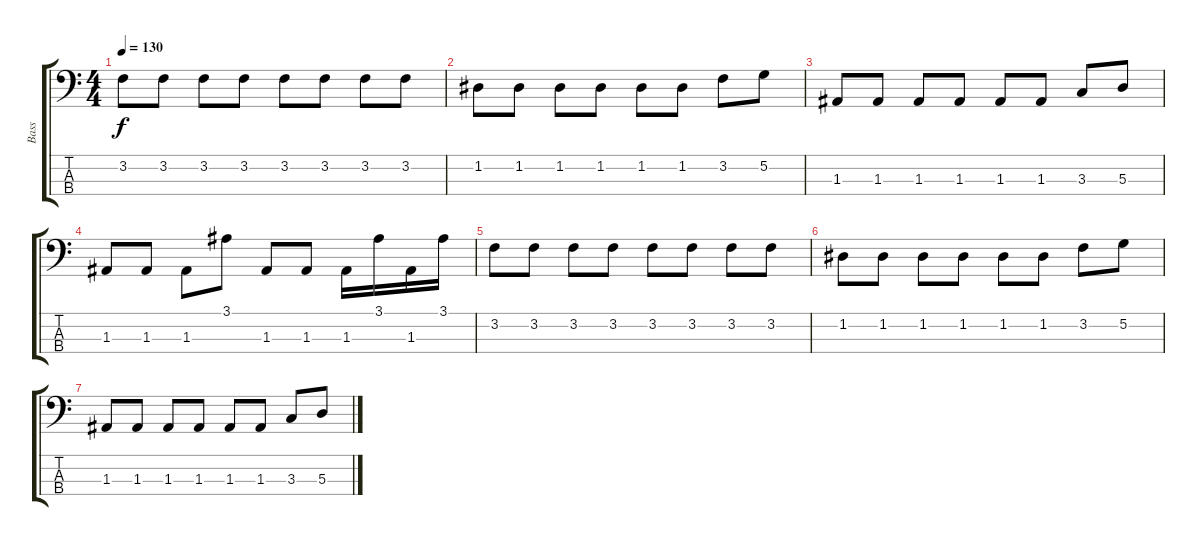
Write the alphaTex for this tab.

\track ("Bass" "Bass") {instrument slapbass1}
\staff {score tabs}
\tuning (G2 D2 A1 E1) {hide}
\ts (4 4)
\tempo 130
\clef f4
\ks c
3.2.8{dy f} 3.2.8 3.2.8 3.2.8 3.2.8 3.2.8 3.2.8 3.2.8 |
1.2.8{volume 8} 1.2.8 1.2.8 1.2.8 1.2.8 1.2.8 3.2.8 5.2.8 |
1.3.8 1.3.8 1.3.8 1.3.8 1.3.8 1.3.8 3.3.8 5.3.8 |
1.3.8 1.3.8 1.3.8 3.1.8 1.3.8 1.3.8 1.3.16 3.1.16 1.3.16 3.1.16 |
3.2.8{volume 0} 3.2.8 3.2.8 3.2.8 3.2.8 3.2.8 3.2.8 3.2.8 |
1.2.8 1.2.8 1.2.8 1.2.8 1.2.8 1.2.8 3.2.8 5.2.8 |
1.3.8 1.3.8 1.3.8 1.3.8 1.3.8 1.3.8 3.3.8 5.3.8
